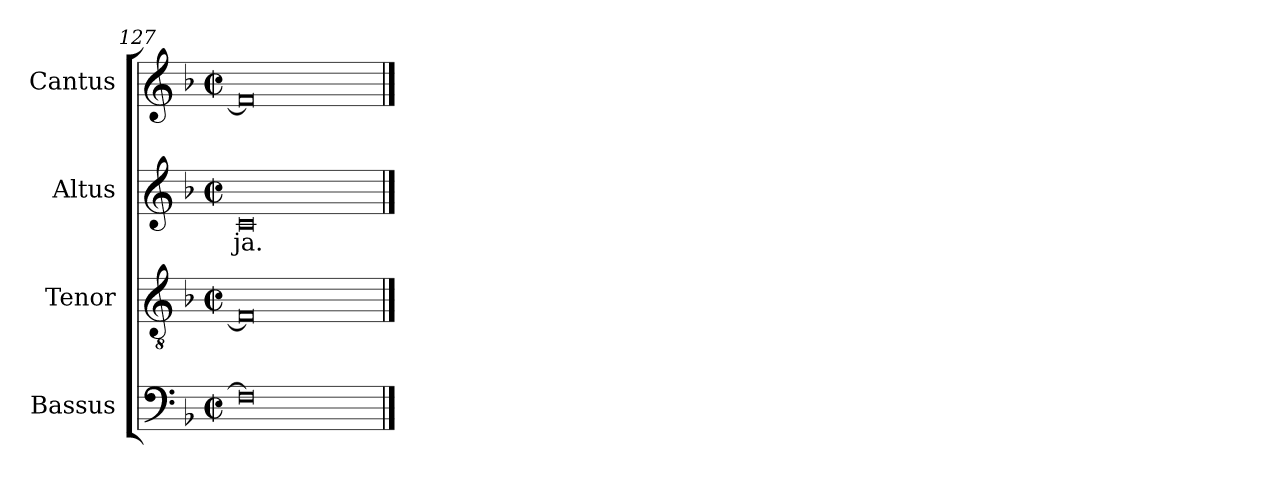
**kern	**text	**kern	**text	**kern	**text	**kern	**text
*part4	*part4	*part3	*part3	*part2	*part2	*part1	*part1
*staff4	*staff4	*staff3	*staff3	*staff2	*staff2	*staff1	*staff1
*I"Bassus	*	*I"Tenor	*	*I"Altus	*	*I"Cantus	*
*clefF4	*	*clefGv2	*	*clefG2	*	*clefG2	*
*k[b-]	*	*k[b-]	*	*k[b-]	*	*k[b-]	*
*F:	*	*F:	*	*F:	*	*F:	*
*M2/2	*	*M2/2	*	*M2/2	*	*M2/2	*
*met(c|)	*	*met(c|)	*	*met(c|)	*	*met(c|)	*
=127	=127	=127	=127	=127	=127	=127	=127
!	!LO:LY:b:cj	!	!LO:LY:b:cj	!	!LO:LY:b:cj	!	!LO:LY:b:cj
0F]	.	0F]	.	0c	ja.	0f]	.
==	==	==	==	==	==	==	==
*-	*-	*-	*-	*-	*-	*-	*-
